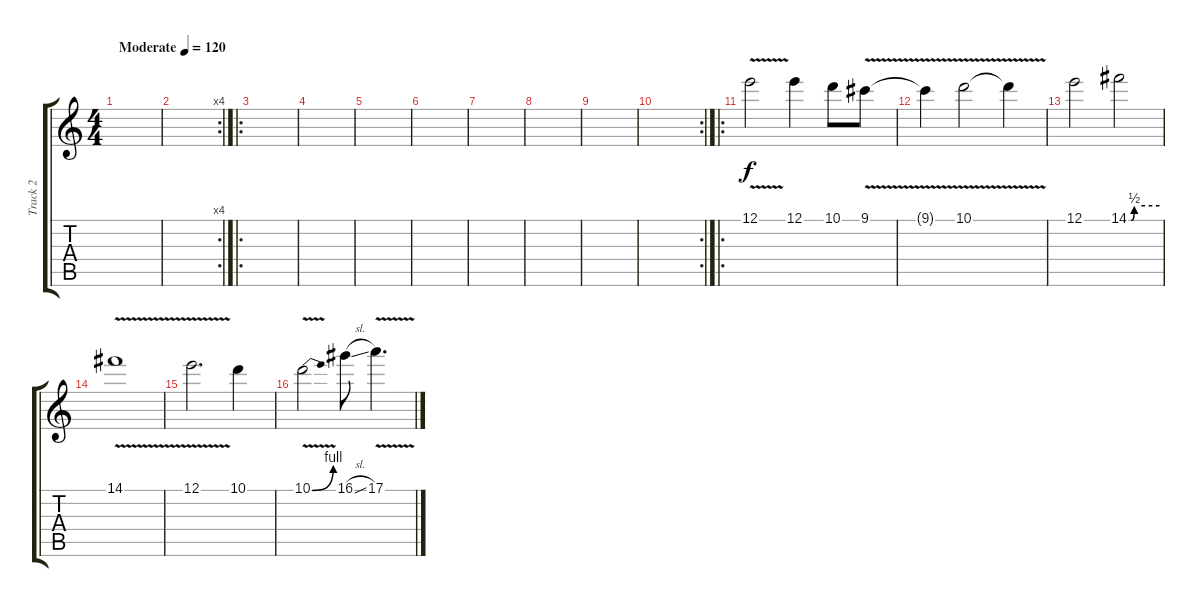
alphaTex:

\track ("Track 2" "Track 2") {instrument electricguitarjazz}
\staff {score tabs}
\tuning (E4 B3 G3 D3 A2 E2) {hide}
\ts (4 4)
\tempo (120 "Moderate")
\clef g2
\ks c
|
\rc 4
|
\ro
|
|
|
|
|
|
|
\rc 2
|
\ro
12.1{v}.2 12.1.4 10.1.8 9.1{v}.8 |
9.1{t}.4 10.1{v}.2 10.1{t}.4 |
12.1.2 14.1{be (custom 0 0 5 0 11 2 60 2)}.2 |
14.1{v}.1 |
12.1{v}.2{d} 10.1.4 |
10.1{be (bend 0 0 60 4) v}.2 16.1{sl}.8 17.1{v}.4{d}
